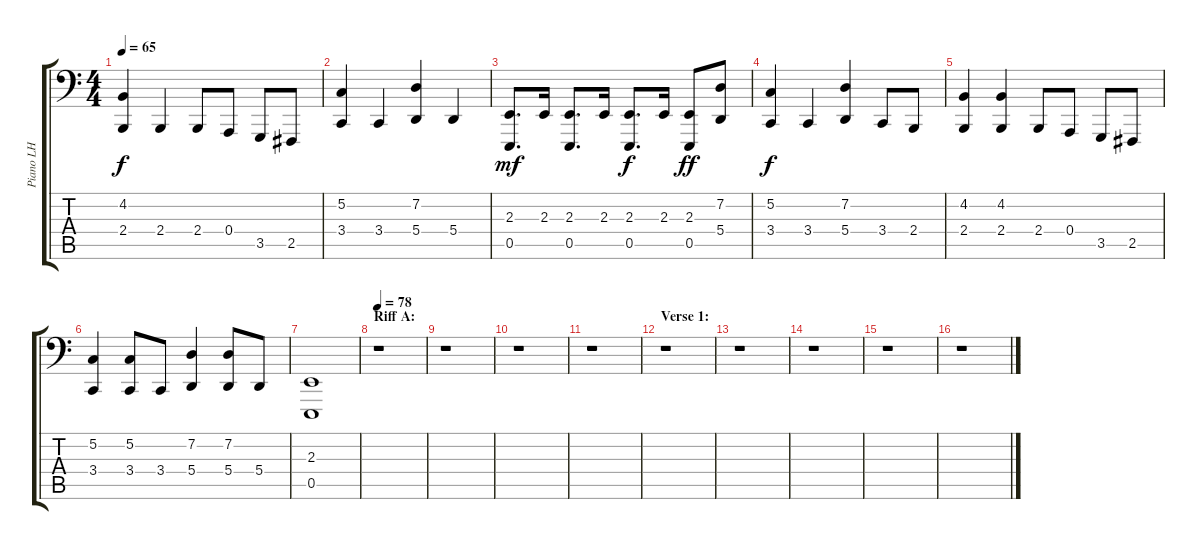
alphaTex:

\track ("Piano LH" "Piano LH") {instrument acousticgrandpiano}
\staff {score tabs}
\tuning (C3 G2 D2 A1 E1 B0) {hide}
\ts (4 4)
\tempo 65
\clef f4
\ks c
(4.2 2.4).4{dy f} 2.4.4 2.4.8 0.4.8 3.5.8 2.5.8 |
(5.2 3.4).4 3.4.4 (7.2 5.4).4 5.4.4 |
(2.3 0.5).8{d dy mf} 2.3.16 (2.3 0.5).8{d} 2.3.16 (2.3 0.5).8{d dy f} 2.3.16 (2.3 0.5).8{dy ff} (7.2 5.4).8 |
(5.2 3.4).4{dy f} 3.4.4 (7.2 5.4).4 3.4.8 2.4.8 |
(4.2 2.4).4 (4.2 2.4).4 2.4.8 0.4.8 3.5.8 2.5.8 |
(5.2 3.4).4 (5.2 3.4).8 3.4.8 (7.2 5.4).4 (7.2 5.4).8 5.4.8 |
(2.3 0.5).1 |
\section ("" "Riff A:")
\tempo 78
r.1 |
r.1 |
r.1 |
r.1 |
\section ("" "Verse 1:")
r.1 |
r.1 |
r.1 |
r.1 |
r.1
